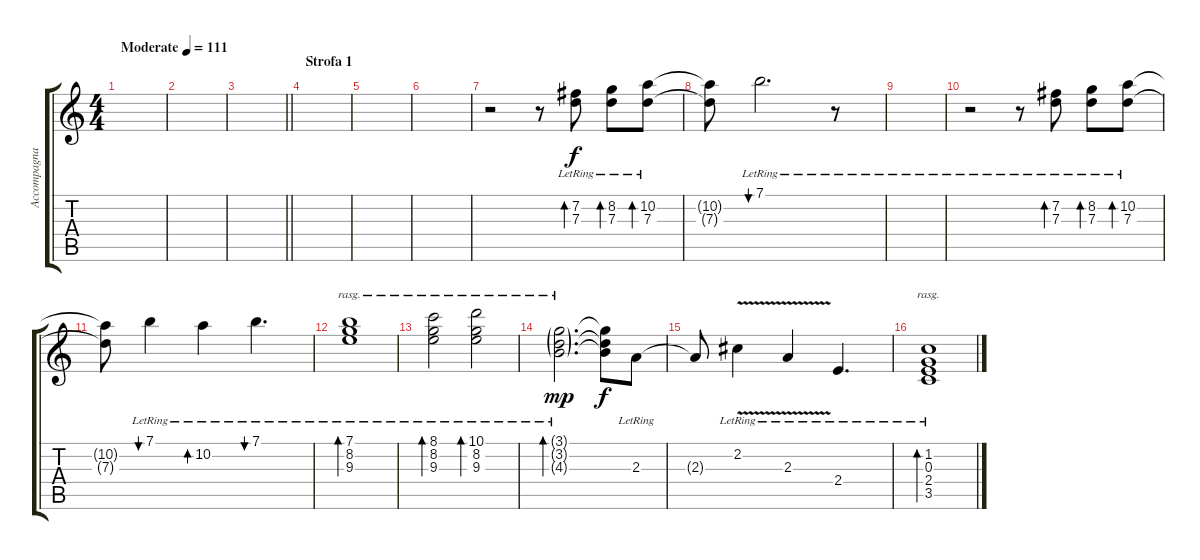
\track ("Accompagnamento" "Accompagna") {instrument electricguitarclean}
\staff {score tabs}
\tuning (E4 B3 G3 D3 A2 E2) {hide}
\ts (4 4)
\tempo (111 "Moderate")
\clef g2
\ks c
|
|
\barLineRight lightlight
|
\section ("" "Strofa 1")
|
|
|
r.2 r.8 (7.2{lr} 7.3{lr}).8{bd 60} (8.2{lr} 7.3{lr}).8{bd 60} (10.2{lr} 7.3{lr}).8{bd 60} |
(10.2{t} 7.3{t}).8 7.1{lr}.2{d bu 60} r.8 |
|
r.2 r.8 (7.2{lr} 7.3{lr}).8{bd 60} (8.2{lr} 7.3{lr}).8{bd 60} (10.2{lr} 7.3{lr}).8{bd 60} |
(10.2{t} 7.3{t}).8 7.1{lr}.4{bu 60} 10.2{lr}.4{bd 60} 7.1{lr}.4{d bu 60} |
(7.1{lr} 8.2{lr} 9.3{lr}).1{bd 240 rasg ii} |
(8.1{lr} 8.2{lr} 9.3{lr}).2{bd 240 rasg ii} (10.1{lr} 8.2{lr} 9.3{lr}).2{bd 240 rasg ii} |
(3.1{g lr} 3.2{g lr} 4.3{g lr}).2{d bd 240 rasg ii dy mp} (3.1{t} 3.2{t} 4.3{t}).8{dy f} 2.3{lr}.8{volume 10 instrument electricguitarclean} |
2.3{t}.8 2.2{v lr}.4 2.3{v lr}.4 2.4{lr}.4{d} |
(1.2{lr} 0.3{lr} 2.4{lr} 3.5{lr}).1{bd 240 rasg ii}
